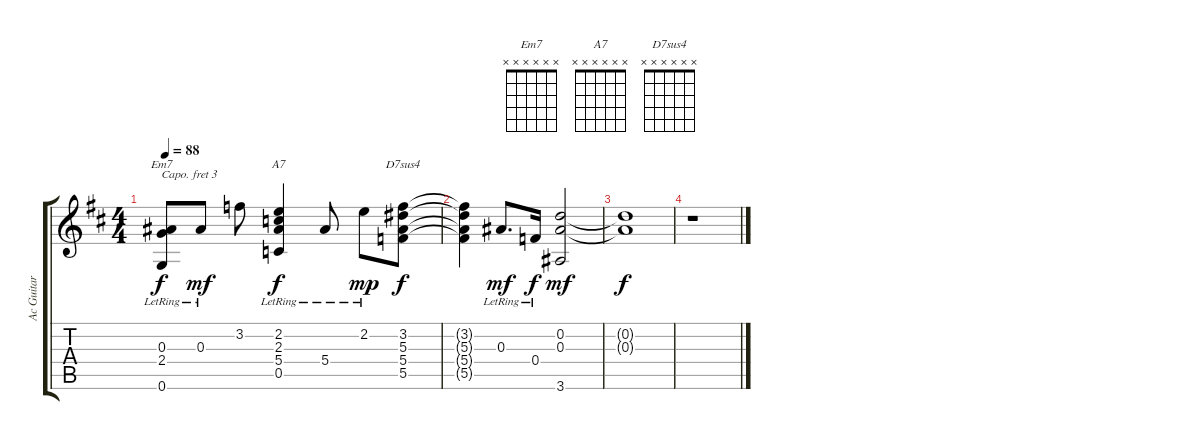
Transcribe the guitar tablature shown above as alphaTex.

\track ("Ac Guitar #1" "Ac Guitar ") {instrument acousticguitarsteel}
\staff {score tabs}
\capo 3
\tuning (E4 B3 G3 D3 A2 E2) {hide}
\chord ("Em7" x x x x x x)
\chord ("A7" x x x x x x)
\chord ("D7sus4" x x x x x x)
\ts (4 4)
\tempo 88
\clef g2
\ks d
(0.3{lr} 2.4{lr} 0.6{lr}).8{ch "Em7" dy f} 0.3{lr}.8{dy mf} 3.2.8 (2.2{lr} 2.3{lr} 5.4{lr} 0.5{lr}).4{ch "A7" dy f} 5.4{lr}.8 2.2{lr}.8{dy mp} (3.2 5.3 5.4 5.5).8{ch "D7sus4" dy f} |
(3.2{t} 5.3{t} 5.4{t} 5.5{t}).4 0.3{lr}.8{d dy mf} 0.4{lr}.16{dy f} (0.2 0.3 3.6).2{dy mf} |
(0.2{t} 0.3{t}).1{dy f} |
r.1
